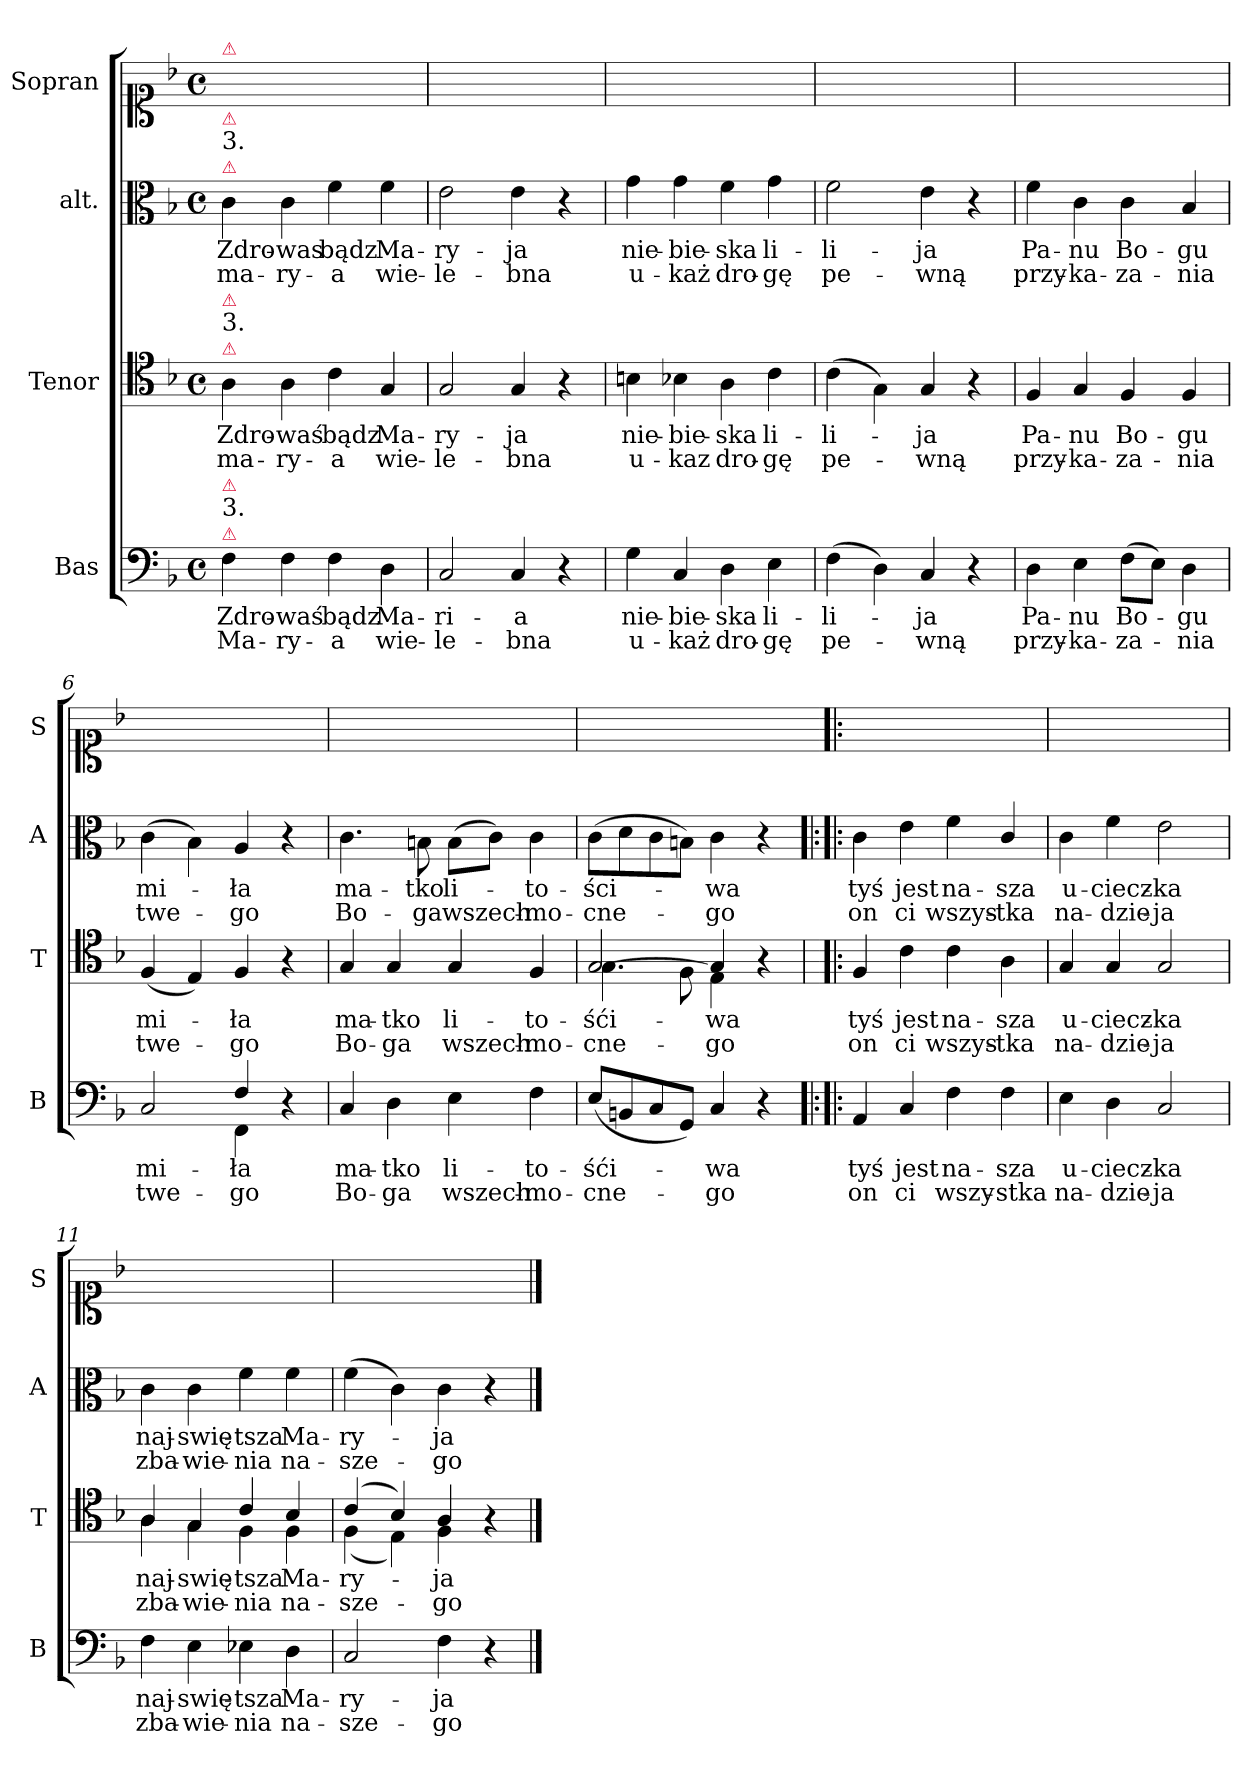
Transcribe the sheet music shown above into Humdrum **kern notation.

**kern	**text	**text	**kern	**text	**text	**kern	**text	**text	**kern
*part4	*part4	*part4	*part3	*part3	*part3	*part2	*part2	*part2	*part1
*staff4	*staff4	*staff4	*staff3	*staff3	*staff3	*staff2	*staff2	*staff2	*staff1
*I"Bas	*	*	*I"Tenor	*	*	*I"alt.	*	*	*I"Sopran
*I'B	*	*	*I'T	*	*	*I'A	*	*	*I'S
*clefF4	*	*	*clefC4	*	*	*clefC3	*	*	*clefC1
*k[b-]	*	*	*k[b-]	*	*	*k[b-]	*	*	*k[b-]
*M4/4	*	*	*M4/4	*	*	*M4/4	*	*	*M4/4
*met(c)	*	*	*met(c)	*	*	*met(c)	*	*	*met(c)
=1	=1	=1	=1	=1	=1	=1	=1	=1	=1
!	!	!	!	!	!	!	!	!	!LO:TX:a:color=crimson:t=⚠
!	!	!	!	!	!	!LO:TX:a:color=crimson:t=⚠	!	!	!
!	!	!	!	!	!	!LO:TX:a:t=3.	!	!	!
!	!	!	!	!	!	!LO:TX:a:color=crimson:t=⚠	!	!	!
!	!	!	!LO:TX:a:color=crimson:t=⚠	!	!	!	!	!	!
!	!	!	!LO:TX:a:t=3.	!	!	!	!	!	!
!	!	!	!LO:TX:a:color=crimson:t=⚠	!	!	!	!	!	!
!LO:TX:a:color=crimson:t=⚠	!	!	!	!	!	!	!	!	!
!LO:TX:a:t=3.	!	!	!	!	!	!	!	!	!
!LO:TX:a:color=crimson:t=⚠	!	!	!	!	!	!	!	!	!
4F\	Zdro-	Ma-	4A\	Zdro-	ma-	4c\	Zdro-	ma-	1ryy
4F\	-waś	-ry-	4A\	-waś	-ry-	4c\	-was	-ry-	.
4F\	bądz	-a	4c\	bądz	-a	4f\	bądz	-a	.
4D\	Ma-	wie-	4G/	Ma-	wie-	4f\	Ma-	wie-	.
=2	=2	=2	=2	=2	=2	=2	=2	=2	=2
2C/	-ri-	-le-	2G/	-ry-	-le-	2e\	-ry-	-le-	1ryy
4C/	-a	-bna	4G/	-ja	-bna	4e\	-ja	-bna	.
4r	.	.	4r	.	.	4r	.	.	.
=3	=3	=3	=3	=3	=3	=3	=3	=3	=3
4G\	nie-	u-	4Bn\	nie-	u-	4g\	nie-	u-	1ryy
4C/	-bie-	-każ	4B-X\	-bie-	-kaz	4g\	-bie-	-każ	.
4D\	-ska	dro-	4A\	-ska	dro-	4f\	-ska	dro-	.
4E\	li-	-gę	4c\	li-	-gę	4g\	li-	-gę	.
=4	=4	=4	=4	=4	=4	=4	=4	=4	=4
(>4F\	-li-	pe-	(>4c\	-li-	pe-	2f\	-li-	pe-	1ryy
4D\)	.	.	4G\)	.	.	.	.	.	.
4C/	-ja	-wną	4G/	-ja	-wną	4e\	-ja	-wną	.
4r	.	.	4r	.	.	4r	.	.	.
=5	=5	=5	=5	=5	=5	=5	=5	=5	=5
4D\	Pa-	przy-	4F/	Pa-	przy-	4f\	Pa-	przy-	1ryy
4E\	-nu	-ka-	4G/	-nu	-ka-	4c\	-nu	-ka-	.
(>8F\L	Bo-	-za-	4F/	Bo-	-za-	4c\	Bo-	-za-	.
8E\J)	.	.	.	.	.	.	.	.	.
4D\	-gu	-nia	4F/	-gu	-nia	4B-/	-gu	-nia	.
=6	=6	=6	=6	=6	=6	=6	=6	=6	=6
*^	*	*	*	*	*	*	*	*	*
2C/	2ryy	mi-	twe-	(<4F/	mi-	twe-	(>4c\	mi-	twe-	1ryy
.	.	.	.	4E/)	.	.	4B-\)	.	.	.
4F/	4FF\	-ła	-go	4F/	-ła	-go	4A/	-ła	-go	.
4r	4ryy	.	.	4r	.	.	4r	.	.	.
*v	*v	*	*	*	*	*	*	*	*	*
=7	=7	=7	=7	=7	=7	=7	=7	=7	=7
4C/	ma-	Bo-	4G/	ma-	Bo-	4.c\	ma-	Bo-	1ryy
4D\	-tko	-ga	4G/	-tko	-ga	.	.	.	.
.	.	.	.	.	.	8Bn\	-tko	-ga	.
4E\	li-	wszech-	4G/	li-	wszech-	(>8B\L	li-	wszech-	.
.	.	.	.	.	.	8c\J)	.	.	.
4F\	-to-	-mo-	4F/	-to-	-mo-	4c\	-to-	-mo-	.
=8	=8	=8	=8	=8	=8	=8	=8	=8	=8
*	*	*	*^	*	*	*	*	*	*
(<8E/L	-śći-	-cne-	[2G/	4.G\	-śći-	-cne-	(>8c\L	-ści-	-cne-	1ryy
8BBn/	.	.	.	.	.	.	8d\	.	.	.
8C/	.	.	.	.	.	.	8c\	.	.	.
8GG/J)	.	.	.	8F\	.	.	8Bn\J)	.	.	.
4C/	-wa	-go	4G/]	4E\	-wa	-go	4c\	-wa	-go	.
4r	.	.	4r	4ryy	.	.	4r	.	.	.
=9!|:	=9!|:	=9!|:	=9	=9	=9!|:	=9!|:	=9!|:	=9!|:	=9!|:	=9!|:
!	!	!	!LO:TX:a:color=crimson:t=⚠	!	!	!	!	!	!	!
*	*	*	*v	*v	*	*	*	*	*	*
4AA/	tyś	on	4F/	tyś	on	4c\	tyś	on	1ryy
4C/	jest	ci	4c\	jest	ci	4e\	jest	ci	.
4F\	na-	wszy-	4c\	na-	wszys-	4f\	na-	wszys-	.
4F\	-sza	-stka	4A\	-sza	-tka	4c/	-sza	-tka	.
=10	=10	=10	=10	=10	=10	=10	=10	=10	=10
4E\	u-	na-	4G/	u-	na-	4c\	u-	na-	1ryy
4D\	-ciecz-	-dzie-	4G/	-ciecz-	-dzie-	4f\	-ciecz-	-dzie-	.
2C/	-ka	-ja	2G/	-ka	-ja	2e\	-ka	-ja	.
=11	=11	=11	=11	=11	=11	=11	=11	=11	=11
*	*	*	*^	*	*	*	*	*	*
4F\	naj-	zba-	4A/	4A\	naj-	zba-	4c\	naj-	zba-	1ryy
4E\	-swię-	-wie-	4G/	4G\	-swię-	-wie-	4c\	-swię-	-wie-	.
4E-X\	-tsza	-nia	4c/	4F\	-tsza	-nia	4f\	-tsza	-nia	.
4D\	Ma-	na-	4B-/	4F\	Ma-	na-	4f\	Ma-	na-	.
=12	=12	=12	=12	=12	=12	=12	=12	=12	=12	=12
2C/	-ry-	-sze-	(>4c/	(<4F\	-ry-	-sze-	(>4f\	-ry-	-sze-	1ryy
.	.	.	4B-/)	4E\)	.	.	4c\)	.	.	.
4F\	-ja	-go	4A/	4F\	-ja	-go	4c\	-ja	-go	.
4r	.	.	4r	4ryy	.	.	4r	.	.	.
*	*	*	*v	*v	*	*	*	*	*	*
==	==	==	==	==	==	==	==	==	==
*-	*-	*-	*-	*-	*-	*-	*-	*-	*-
